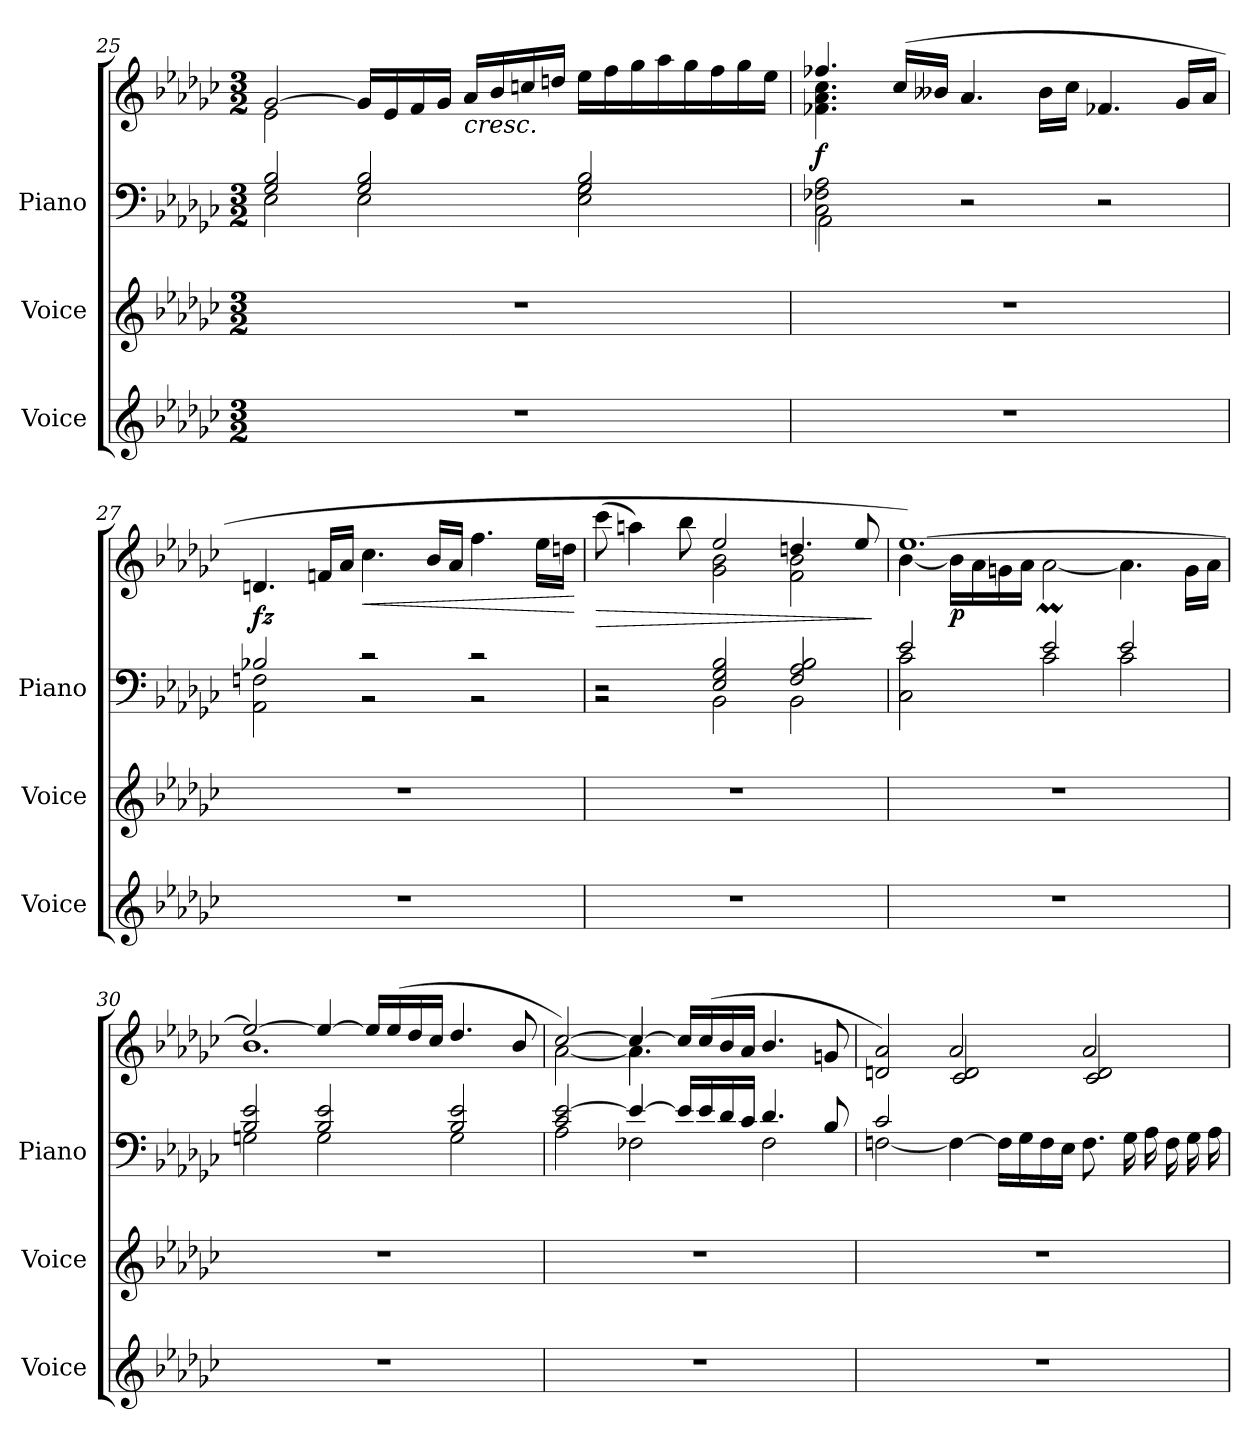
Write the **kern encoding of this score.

**kern	**kern	**kern	**kern	**dynam
*part3	*part2	*part1	*part1	*part1
*staff4	*staff3	*staff2	*staff1	*staff1/2
*I"Voice	*I"Voice	*I"Piano	*	*
*I'Voice	*I'Voice	*I'Piano	*	*
!!LO:LB:g=z
*clefG2	*clefG2	*clefF4	*clefG2	*
*k[b-e-a-d-g-c-]	*k[b-e-a-d-g-c-]	*k[b-e-a-d-g-c-]	*k[b-e-a-d-g-c-]	*
*M3/2	*M3/2	*M3/2	*M3/2	*
=25	=25	=25	=25	=25
*	*	*^	*^	*
1.r	1.r	2G-/ 2B-/	2E-\	[>2g-/	2e-\	.
.	.	2G-/ 2B-/	2E-\	16g-/LL]	1ryy	.
.	.	.	.	16e-/	.	.
.	.	.	.	16f/	.	.
.	.	.	.	16g-/JJ	.	.
!	!	!	!	!	!	!LO:HP:b
.	.	.	.	16a-/LL	.	<
.	.	.	.	16b-/	.	.
.	.	.	.	16ccn/	.	.
.	.	.	.	16ddn/JJ	.	.
.	.	2G-/ 2B-/	2E-\ 2G-\	16ee-\LL	.	.
.	.	.	.	16ff\	.	.
.	.	.	.	16gg-\	.	.
.	.	.	.	16aa-\	.	.
.	.	.	.	16gg-\	.	.
.	.	.	.	16ff\	.	.
.	.	.	.	16gg-\	.	.
.	.	.	.	16ee-\JJ	.	.
=26	=26	=26	=26	=26	=26	=26
!	!	!	!	!	!	!LO:DY:b
1.r	1.r	2C-\ 2F-X\ 2A-\	2AA-\	4.ff-X/	4.f-X\ 4.a-\ 4.cc-\	f
.	.	.	.	(16cc-/LL	1ryy	.
.	.	.	.	16b--X/JJ	.	.
.	.	2r	2rBByy	4.a-/	.	.
.	.	.	.	16b--\LL	.	.
.	.	.	.	16cc-\JJ	.	.
.	.	2r	2rBByy	4.f-X/	.	.
.	.	.	.	16g-/LL	8ryy	.
.	.	.	.	16a-/JJ	.	.
*	*	*	*	*v	*v	*
!!LO:LB:g=z
=27	=27	=27	=27	=27	=27
!	!	!	!	!	!LO:DY:b
1.r	1.r	2B-X/	2AA-\ 2Fn\	4.dn/	fz
.	.	.	.	16fn/LL	.
.	.	.	.	16a-/JJ	.
!	!	!	!	!	!LO:HP:b
.	.	2r	2rBB	4.cc-\	<
.	.	.	.	16b-/LL	.
.	.	.	.	16a-/JJ	.
.	.	2r	2rBB	4.ff\	.
.	.	.	.	16ee-\LL	.
.	.	.	.	16ddn\JJ	.
*	*	*v	*v	*	*
.	.	.	.	[
=28	=28	=28	=28	=28
*	*	*^	*	*
!	!	!	!	!	!LO:HP:b
*	*	*	*	*^	*
1.r	1.r	2rE	2rBB	(8ccc-\	2ryy	>
.	.	.	.	4aan\)	.	.
.	.	.	.	8bb-\	.	[
.	.	2E-/ 2G-/ 2B-/	2BB-\	2ee-/	2g-\ 2b-\	.
.	.	2F/ 2A-/ 2B-/	2BB-\	4.ddn/	2f\ 2b-\	.
.	.	.	.	8ee-/	.	.
*	*	*v	*v	*	*	*
*	*	*	*v	*v	*
.	.	.	.	]
=29	=29	=29	=29	=29
*	*	*^	*^	*
1.r	1.r	2e-/	2C-\ 2c-\	[1.ee-)	[4b-\	.
!	!	!	!	!	!	!LO:DY:b
.	.	.	.	.	16b-\LL]	p
.	.	.	.	.	16a-\	.
.	.	.	.	.	16gn\	.
.	.	.	.	.	16a-\JJ	.
.	.	2e-/	2c-\	.	[<2a-M\	.
.	.	2e-/	2c-\	.	4.a-\]	.
.	.	.	.	.	16g\LL	.
.	.	.	.	.	16a-\JJ	.
!!LO:PB:g=z	!!
=30	=30	=30	=30	=30	=30	=30
1.r	1.r	2B-/ 2e-/	2Gn\	2ee-/_	1.b-	.
.	.	2B-/ 2e-/	2G\	4ee-/_	.	.
.	.	.	.	16ee-/LL]	.	.
.	.	.	.	(16ee-/	.	.
.	.	.	.	16dd-/	.	.
.	.	.	.	16cc-/JJ	.	.
.	.	2B-/ 2e-/	2G\	4.dd-/	.	.
.	.	.	.	8b-/	.	.
=31	=31	=31	=31	=31	=31	=31
1.r	1.r	2c-/ [>2e-/	2A-\	[>2cc-/)	[2a-\	.
.	.	4e-/_	2F-X\	4cc-/_	4.a-\]	.
.	.	16e-/LL]	.	16cc-/LL]	.	.
.	.	16e-/	.	(16cc-/	.	.
.	.	16d-/	.	16b-/	2ryy	.
.	.	16c-/JJ	.	16a-/JJ	.	.
.	.	4.d-/	2F-\	4.b-/	.	.
.	.	8B-/	.	8gn/	8ryy	.
=32	=32	=32	=32	=32	=32	=32
1.r	1.r	2c-/	[>2Fn\	2dn/ 2a-/)	2ryy	.
.	.	1ryy	4F\_	2a-/	2c-/ 2d/	.
.	.	.	16F\LL]	.	.	.
.	.	.	16G-\	.	.	.
.	.	.	16F\	.	.	.
.	.	.	16E-\JJ	.	.	.
.	.	.	8.F\L	2a-/	2c-/ 2d/	.
.	.	.	16G-\L	.	.	.
.	.	.	16A-\L	.	.	.
.	.	.	16F\	.	.	.
.	.	.	16G-\	.	.	.
.	.	.	16A-\JJ	.	.	.
*	*	*v	*v	*	*	*
*	*	*	*v	*v	*
=	=	=	=	=
*-	*-	*-	*-	*-
